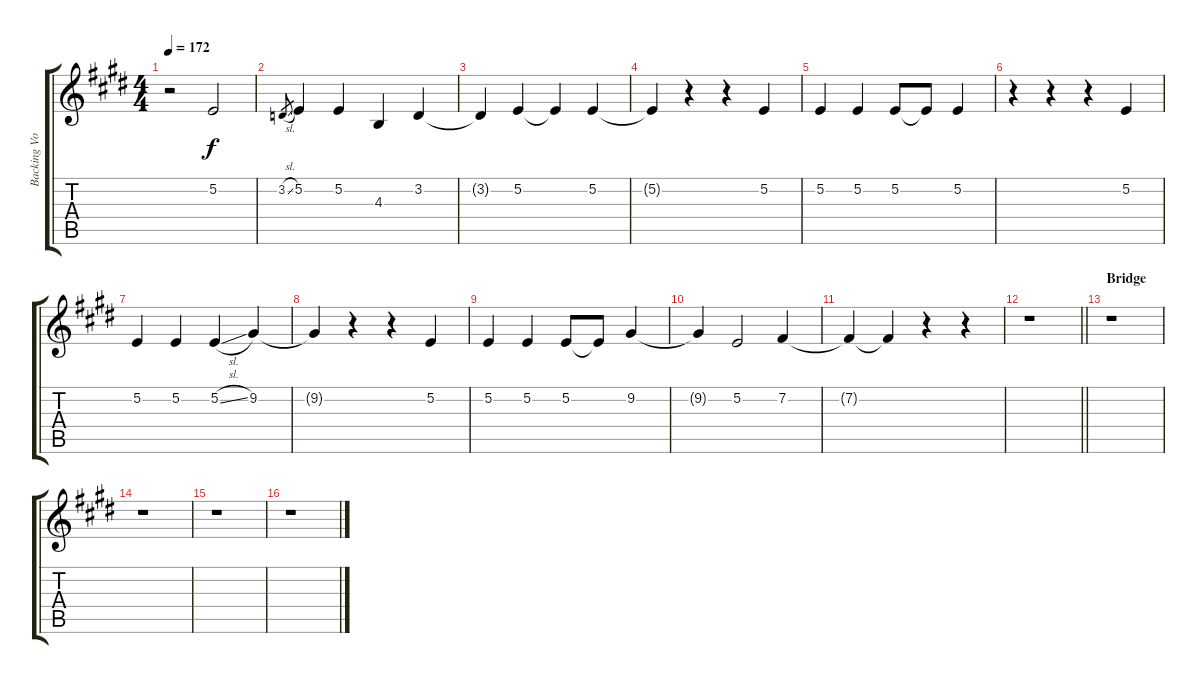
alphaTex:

\track ("Backing Vocals 2" "Backing Vo") {instrument oboe}
\staff {score tabs}
\tuning (E4 B3 G3 D3 A2 E2) {hide}
\ts (4 4)
\tempo 172
\clef g2
\ks e
r.2{dy f} 5.2.2 |
3.2{sl}.8{gr} 5.2.4 5.2.4 4.3.4 3.2.4 |
3.2{t}.4 5.2.4 5.2{t}.4 5.2.4 |
5.2{t}.4 r.4 r.4 5.2.4 |
5.2.4 5.2.4 5.2.8 5.2{t}.8 5.2.4 |
r.4 r.4 r.4 5.2.4 |
5.2.4 5.2.4 5.2{sl}.4 9.2.4 |
9.2{t}.4 r.4 r.4 5.2.4 |
5.2.4 5.2.4 5.2.8 5.2{t}.8 9.2.4 |
9.2{t}.4 5.2.2 7.2.4 |
7.2{t}.4 7.2{t}.4 r.4 r.4 |
\barLineRight lightlight
r.1 |
\section ("" "Bridge")
r.1 |
r.1 |
r.1 |
r.1
